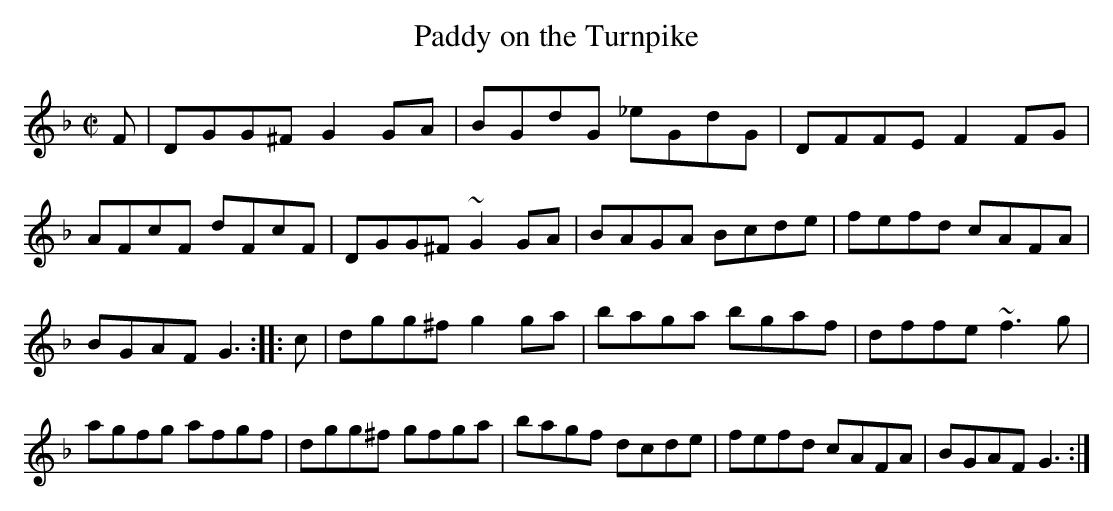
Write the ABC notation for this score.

X:1
T:Paddy on the Turnpike
L:1/8
M:C|
K:GDor
F|DGG^F G2GA|BGdG _eGdG|DFFE F2FG|AFcF dFcF|\
DGG^F ~G2GA|BAGA Bcde|fefd cAFA|BGAF G3::c|\
dgg^f g2ga|baga bgaf|dffe ~f3g|agfg afgf|\
dgg^f gfga|bagf dcde|fefd cAFA|BGAF G3:|
